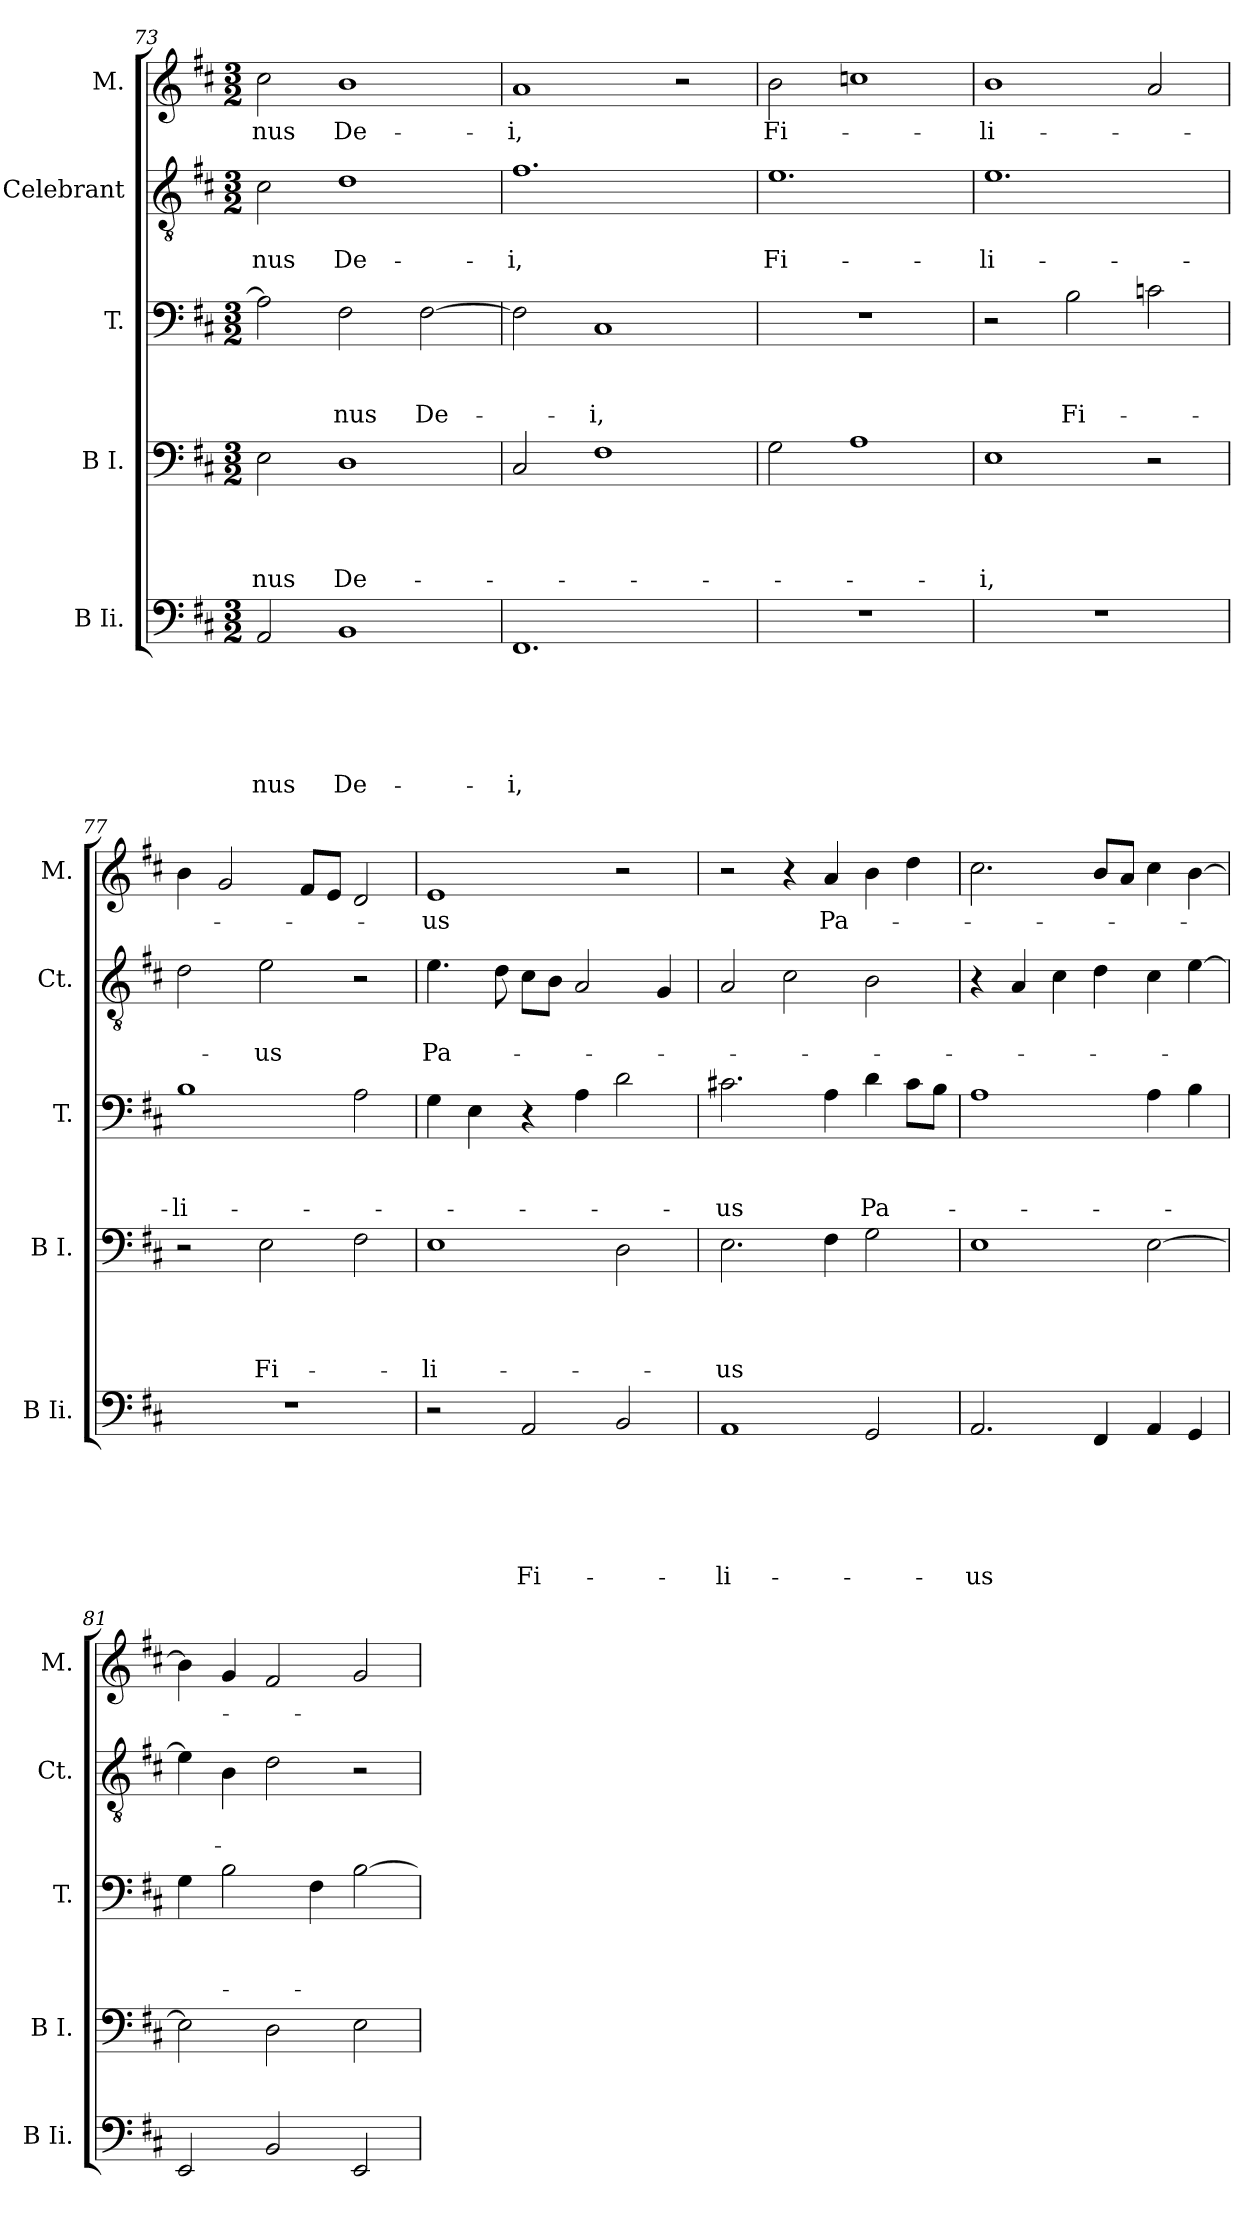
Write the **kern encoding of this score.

**kern	**text	**text	**text	**text	**text	**text	**kern	**text	**text	**text	**text	**kern	**text	**text	**text	**kern	**text	**text	**kern	**text
*part5	*part5	*part5	*part5	*part5	*part5	*part5	*part4	*part4	*part4	*part4	*part4	*part3	*part3	*part3	*part3	*part2	*part2	*part2	*part1	*part1
*staff5	*staff5	*staff5	*staff5	*staff5	*staff5	*staff5	*staff4	*staff4	*staff4	*staff4	*staff4	*staff3	*staff3	*staff3	*staff3	*staff2	*staff2	*staff2	*staff1	*staff1
*I"B Ii.	*	*	*	*	*	*	*I"B I.	*	*	*	*	*I"T.	*	*	*	*I"Celebrant	*	*	*I"M.	*
*I'B Ii.	*	*	*	*	*	*	*I'B I.	*	*	*	*	*I'T.	*	*	*	*I'Ct.	*	*	*I'M.	*
*clefF4	*	*	*	*	*	*	*clefF4	*	*	*	*	*clefF4	*	*	*	*clefGv2	*	*	*clefG2	*
*k[f#c#]	*	*	*	*	*	*	*k[f#c#]	*	*	*	*	*k[f#c#]	*	*	*	*k[f#c#]	*	*	*k[f#c#]	*
*D:	*	*	*	*	*	*	*D:	*	*	*	*	*D:	*	*	*	*D:	*	*	*D:	*
*M3/2	*	*	*	*	*	*	*M3/2	*	*	*	*	*M3/2	*	*	*	*M3/2	*	*	*M3/2	*
=73	=73	=73	=73	=73	=73	=73	=73	=73	=73	=73	=73	=73	=73	=73	=73	=73	=73	=73	=73	=73
!	!	!	!	!	!	!LO:LY:b	!	!	!	!	!LO:LY:b	!	!	!	!	!	!	!LO:LY:b	!	!LO:LY:b
2AA/	.	.	.	.	.	-nus	2E\	.	.	.	-nus	2A\]	.	.	.	2c#\	.	-nus	2cc#\	-nus
!	!	!	!	!	!	!LO:LY:b	!	!	!	!	!LO:LY:b	!	!	!	!LO:LY:b	!	!	!LO:LY:b	!	!LO:LY:b
1BB	.	.	.	.	.	De-	1D	.	.	.	De-	2F#\	.	.	-nus	1d	.	De-	1b	De-
!	!	!	!	!	!	!	!	!	!	!	!	!	!	!	!LO:LY:b	!	!	!	!	!
.	.	.	.	.	.	.	.	.	.	.	.	[>2F#\	.	.	De-	.	.	.	.	.
=74	=74	=74	=74	=74	=74	=74	=74	=74	=74	=74	=74	=74	=74	=74	=74	=74	=74	=74	=74	=74
!	!	!	!	!	!	!LO:LY:b	!	!	!	!	!	!	!	!	!	!	!	!LO:LY:b	!	!LO:LY:b
1.FF#	.	.	.	.	.	-i,	2C#/	.	.	.	.	2F#\]	.	.	.	1.f#	.	-i,	1a	-i,
!	!	!	!	!	!	!	!	!	!	!	!	!	!	!	!LO:LY:b	!	!	!	!	!
.	.	.	.	.	.	.	1F#	.	.	.	.	1C#	.	.	-i,	.	.	.	.	.
.	.	.	.	.	.	.	.	.	.	.	.	.	.	.	.	.	.	.	2r	.
=75	=75	=75	=75	=75	=75	=75	=75	=75	=75	=75	=75	=75	=75	=75	=75	=75	=75	=75	=75	=75
!LO:N:vis=1	!	!	!	!	!	!	!	!	!	!	!	!LO:N:vis=1	!	!	!	!	!	!LO:LY:b	!	!LO:LY:b
1.r	.	.	.	.	.	.	2G\	.	.	.	.	1.r	.	.	.	1.e	.	Fi-	2b\	Fi-
.	.	.	.	.	.	.	1A	.	.	.	.	.	.	.	.	.	.	.	1ccn	.
=76	=76	=76	=76	=76	=76	=76	=76	=76	=76	=76	=76	=76	=76	=76	=76	=76	=76	=76	=76	=76
!LO:N:vis=1	!	!	!	!	!	!	!	!	!	!	!LO:LY:b	!	!	!	!	!	!	!LO:LY:b:rj	!	!LO:LY:b:rj
1.r	.	.	.	.	.	.	1E	.	.	.	-i,	2r	.	.	.	1.e	.	-li-	1b	-li-
!	!	!	!	!	!	!	!	!	!	!	!	!	!	!	!LO:LY:b	!	!	!	!	!
.	.	.	.	.	.	.	.	.	.	.	.	2B\	.	.	Fi-	.	.	.	.	.
.	.	.	.	.	.	.	2r	.	.	.	.	2cn\	.	.	.	.	.	.	2a/	.
!!LO:LB:g=z
=77	=77	=77	=77	=77	=77	=77	=77	=77	=77	=77	=77	=77	=77	=77	=77	=77	=77	=77	=77	=77
!LO:N:vis=1	!	!	!	!	!	!	!	!	!	!	!	!	!	!	!LO:LY:b:rj	!	!	!	!	!
1.r	.	.	.	.	.	.	2r	.	.	.	.	1B	.	.	-li-	2d\	.	.	4b\	.
.	.	.	.	.	.	.	.	.	.	.	.	.	.	.	.	.	.	.	2g/	.
!	!	!	!	!	!	!	!	!	!	!	!LO:LY:b	!	!	!	!	!	!	!LO:LY:b	!	!
.	.	.	.	.	.	.	2E\	.	.	.	Fi-	.	.	.	.	2e\	.	-us	.	.
.	.	.	.	.	.	.	.	.	.	.	.	.	.	.	.	.	.	.	8f#/L	.
.	.	.	.	.	.	.	.	.	.	.	.	.	.	.	.	.	.	.	8e/J	.
.	.	.	.	.	.	.	2F#\	.	.	.	.	2A\	.	.	.	2r	.	.	2d/	.
=78	=78	=78	=78	=78	=78	=78	=78	=78	=78	=78	=78	=78	=78	=78	=78	=78	=78	=78	=78	=78
!	!	!	!	!	!	!	!	!	!	!	!LO:LY:b:rj	!	!	!	!	!	!	!LO:LY:b	!	!LO:LY:b
2r	.	.	.	.	.	.	1E	.	.	.	-li-	4G\	.	.	.	4.e\	.	Pa-	1e	-us
.	.	.	.	.	.	.	.	.	.	.	.	4E\	.	.	.	.	.	.	.	.
.	.	.	.	.	.	.	.	.	.	.	.	.	.	.	.	8d\	.	.	.	.
!	!	!	!	!	!	!LO:LY:b	!	!	!	!	!	!	!	!	!	!	!	!	!	!
2AA/	.	.	.	.	.	Fi-	.	.	.	.	.	4r	.	.	.	8c#\L	.	.	.	.
.	.	.	.	.	.	.	.	.	.	.	.	.	.	.	.	8B\J	.	.	.	.
.	.	.	.	.	.	.	.	.	.	.	.	4A\	.	.	.	2A/	.	.	.	.
2BB/	.	.	.	.	.	.	2D\	.	.	.	.	2d\	.	.	.	.	.	.	2r	.
.	.	.	.	.	.	.	.	.	.	.	.	.	.	.	.	4G/	.	.	.	.
=79	=79	=79	=79	=79	=79	=79	=79	=79	=79	=79	=79	=79	=79	=79	=79	=79	=79	=79	=79	=79
!	!	!	!	!	!	!LO:LY:b:rj	!	!	!	!	!LO:LY:b	!	!	!	!LO:LY:b	!	!	!	!	!
1AA	.	.	.	.	.	-li-	2.E\	.	.	.	-us	2.c#X\	.	.	-us	2A/	.	.	2r	.
.	.	.	.	.	.	.	.	.	.	.	.	.	.	.	.	2c#\	.	.	4r	.
!	!	!	!	!	!	!	!	!	!	!	!	!	!	!	!	!	!	!	!	!LO:LY:b
.	.	.	.	.	.	.	4F#\	.	.	.	.	4A\	.	.	.	.	.	.	4a/	Pa-
!	!	!	!	!	!	!	!	!	!	!	!	!	!	!	!LO:LY:b	!	!	!	!	!
2GG/	.	.	.	.	.	.	2G\	.	.	.	.	4d\	.	.	Pa-	2B\	.	.	4b\	.
.	.	.	.	.	.	.	.	.	.	.	.	8c#\L	.	.	.	.	.	.	4dd\	.
.	.	.	.	.	.	.	.	.	.	.	.	8B\J	.	.	.	.	.	.	.	.
!!LO:LB:g=z
=80	=80	=80	=80	=80	=80	=80	=80	=80	=80	=80	=80	=80	=80	=80	=80	=80	=80	=80	=80	=80
!	!	!	!	!	!	!LO:LY:b	!	!	!	!	!	!	!	!	!	!	!	!	!	!
2.AA/	.	.	.	.	.	-us	1E	.	.	.	.	1A	.	.	.	4r	.	.	2.cc#\	.
.	.	.	.	.	.	.	.	.	.	.	.	.	.	.	.	4A/	.	.	.	.
.	.	.	.	.	.	.	.	.	.	.	.	.	.	.	.	4c#\	.	.	.	.
4FF#/	.	.	.	.	.	.	.	.	.	.	.	.	.	.	.	4d\	.	.	8b/L	.
.	.	.	.	.	.	.	.	.	.	.	.	.	.	.	.	.	.	.	8a/J	.
4AA/	.	.	.	.	.	.	[>2E\	.	.	.	.	4A\	.	.	.	4c#\	.	.	4cc#\	.
4GG/	.	.	.	.	.	.	.	.	.	.	.	4B\	.	.	.	[>4e\	.	.	[>4b\	.
=81	=81	=81	=81	=81	=81	=81	=81	=81	=81	=81	=81	=81	=81	=81	=81	=81	=81	=81	=81	=81
2EE/	.	.	.	.	.	.	2E\]	.	.	.	.	4G\	.	.	.	4e\]	.	.	4b\]	.
.	.	.	.	.	.	.	.	.	.	.	.	2B\	.	.	.	4B\	.	.	4g/	.
2BB/	.	.	.	.	.	.	2D\	.	.	.	.	.	.	.	.	2d\	.	.	2f#/	.
.	.	.	.	.	.	.	.	.	.	.	.	4F#\	.	.	.	.	.	.	.	.
2EE/	.	.	.	.	.	.	2E\	.	.	.	.	[>2B\	.	.	.	2r	.	.	2g/	.
=	=	=	=	=	=	=	=	=	=	=	=	=	=	=	=	=	=	=	=	=
*-	*-	*-	*-	*-	*-	*-	*-	*-	*-	*-	*-	*-	*-	*-	*-	*-	*-	*-	*-	*-
